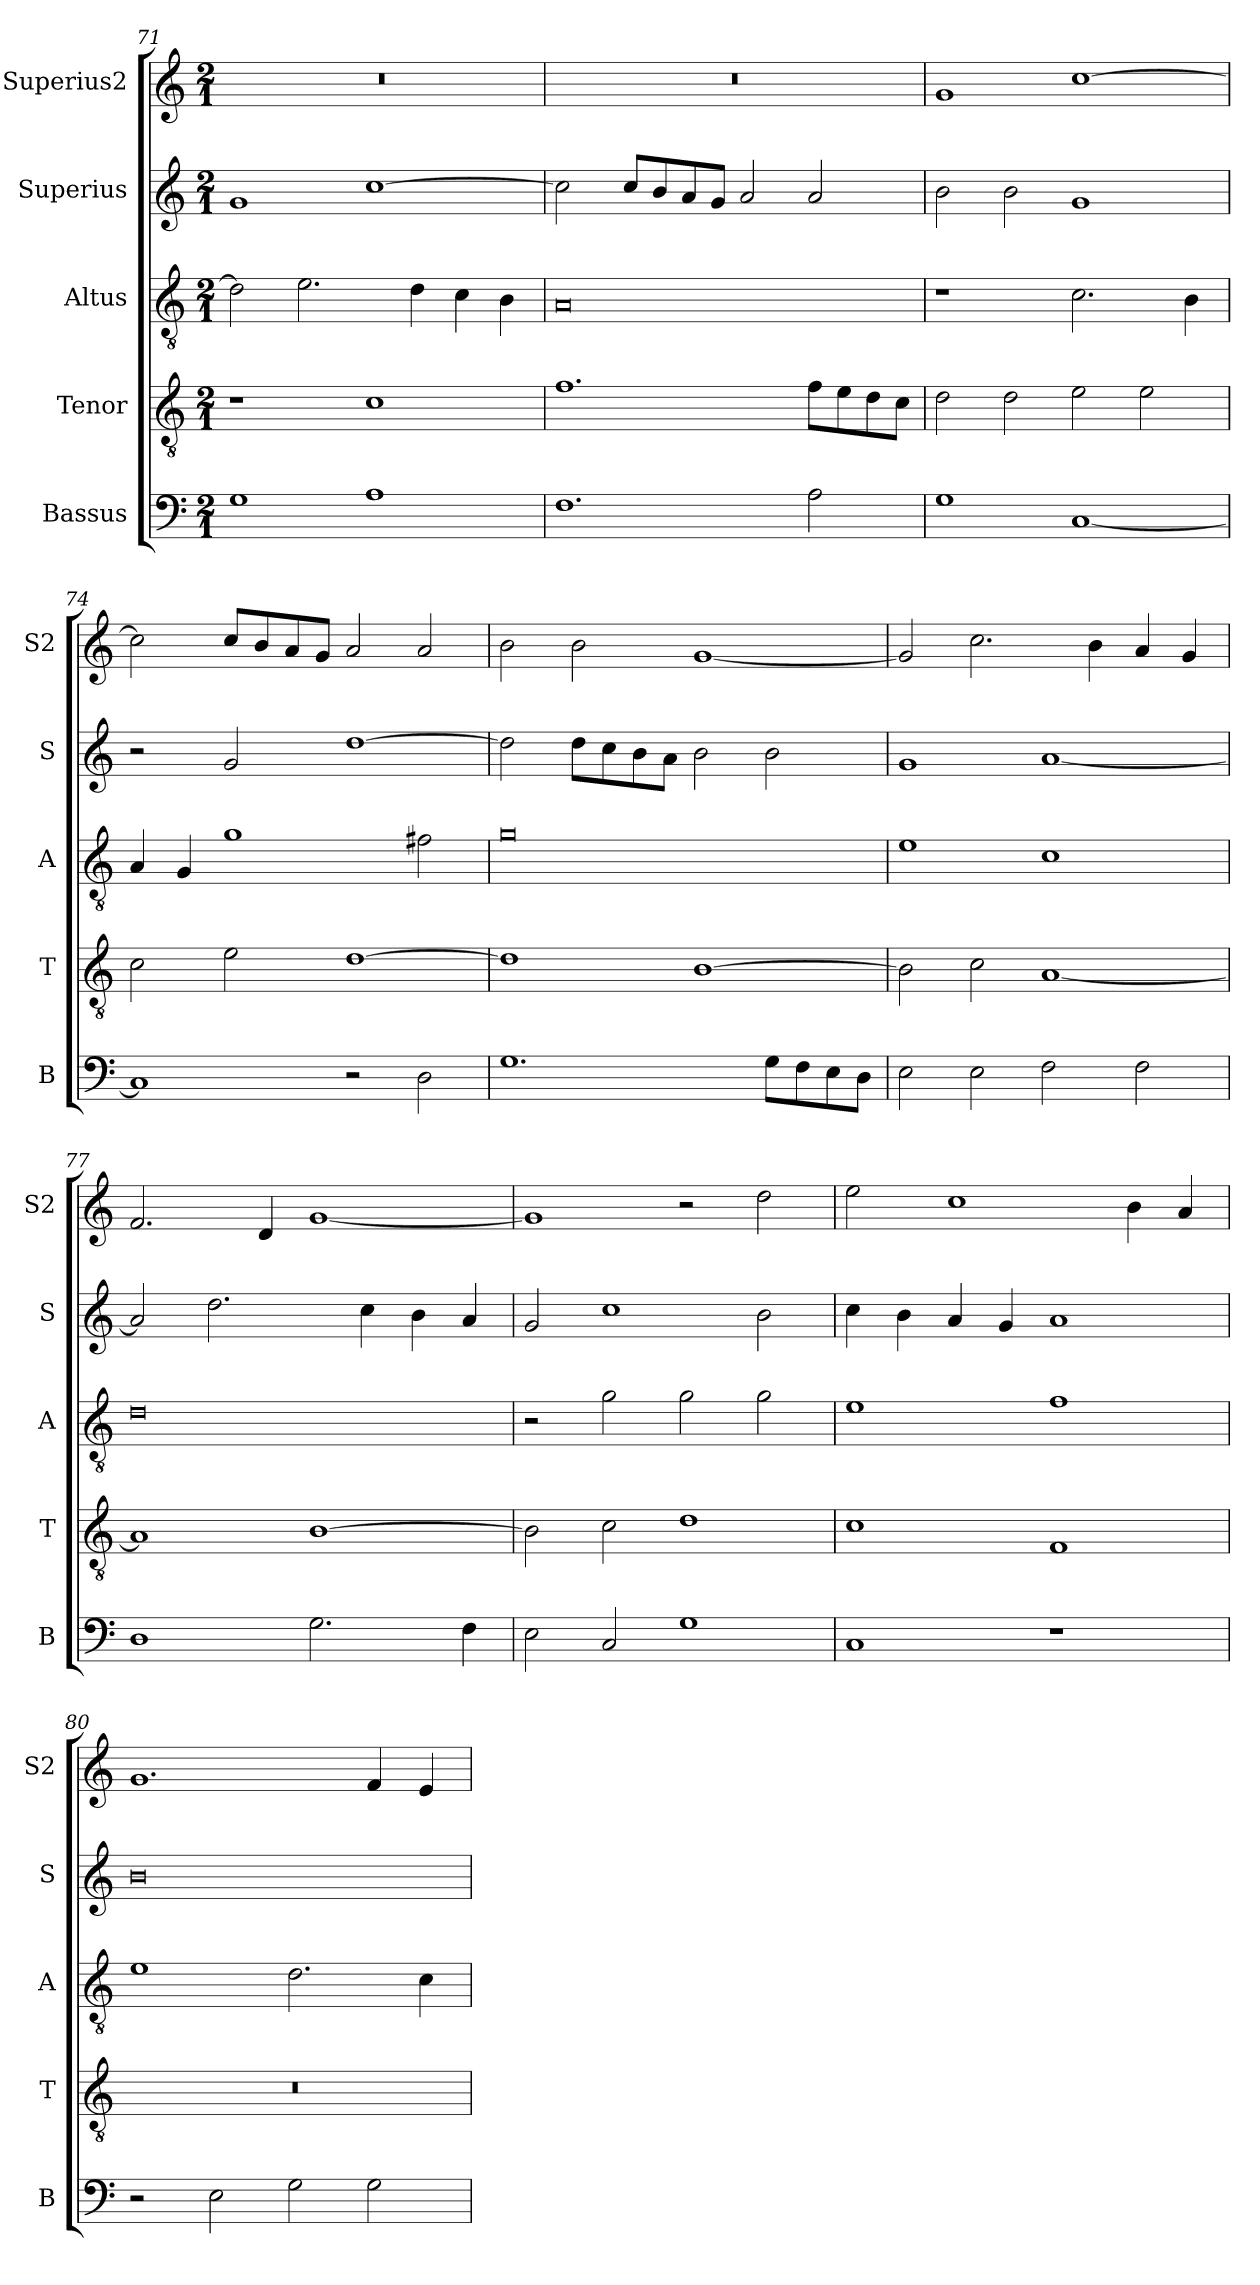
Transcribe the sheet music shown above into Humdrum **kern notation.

**kern	**kern	**kern	**kern	**kern
*part5	*part4	*part3	*part2	*part1
*staff5	*staff4	*staff3	*staff2	*staff1
*I"Bassus	*I"Tenor	*I"Altus	*I"Superius	*I"Superius2
*I'B	*I'T	*I'A	*I'S	*I'S2
*clefF4	*clefGv2	*clefGv2	*clefG2	*clefG2
*k[]	*k[]	*k[]	*k[]	*k[]
*M2/1	*M2/1	*M2/1	*M2/1	*M2/1
=71	=71	=71	=71	=71
1G	1r	2d\]	1g	0r
.	.	2.e\	.	.
1A	1c	.	[1cc	.
.	.	4d\	.	.
.	.	4c\	.	.
.	.	4B\	.	.
=72	=72	=72	=72	=72
1.F	1.f	0A	2cc\]	0r
.	.	.	8cc/L	.
.	.	.	8b/	.
.	.	.	8a/	.
.	.	.	8g/J	.
.	.	.	2a/	.
2A\	8f\L	.	2a/	.
.	8e\	.	.	.
.	8d\	.	.	.
.	8c\J	.	.	.
=73	=73	=73	=73	=73
1G	2d\	1r	2b\	1g
.	2d\	.	2b\	.
[1C	2e\	2.c\	1g	[1cc
.	2e\	.	.	.
.	.	4B\	.	.
=74	=74	=74	=74	=74
1C]	2c\	4A/	2r	2cc\]
.	.	4G/	.	.
.	2e\	1g	2g/	8cc/L
.	.	.	.	8b/
.	.	.	.	8a/
.	.	.	.	8g/J
2r	[1d	.	[1dd	2a/
2D\	.	2f#X\	.	2a/
=75	=75	=75	=75	=75
1.G	1d]	0g	2dd\]	2b\
.	.	.	8dd\L	2b\
.	.	.	8cc\	.
.	.	.	8b\	.
.	.	.	8a\J	.
.	[1B	.	2b\	[1g
8G\L	.	.	2b\	.
8F\	.	.	.	.
8E\	.	.	.	.
8D\J	.	.	.	.
=76	=76	=76	=76	=76
2E\	2B\]	1e	1g	2g/]
2E\	2c\	.	.	2.cc\
2F\	[1A	1c	[1a	.
.	.	.	.	4b\
2F\	.	.	.	4a/
.	.	.	.	4g/
=77	=77	=77	=77	=77
1D	1A]	0d	2a/]	2.f/
.	.	.	2.dd\	.
.	.	.	.	4d/
2.G\	[1B	.	.	[1g
.	.	.	4cc\	.
.	.	.	4b\	.
4F\	.	.	4a/	.
=78	=78	=78	=78	=78
2E\	2B\]	2r	2g/	1g]
2C/	2c\	2g\	1cc	.
1G	1d	2g\	.	2r
.	.	2g\	2b\	2dd\
=79	=79	=79	=79	=79
1C	1c	1e	4cc\	2ee\
.	.	.	4b\	.
.	.	.	4a/	1cc
.	.	.	4g/	.
1r	1F	1f	1a	.
.	.	.	.	4b\
.	.	.	.	4a/
=80	=80	=80	=80	=80
2r	0r	1e	0b	1.g
2E\	.	.	.	.
2G\	.	2.d\	.	.
2G\	.	.	.	4f/
.	.	4c\	.	4e/
=	=	=	=	=
*-	*-	*-	*-	*-
